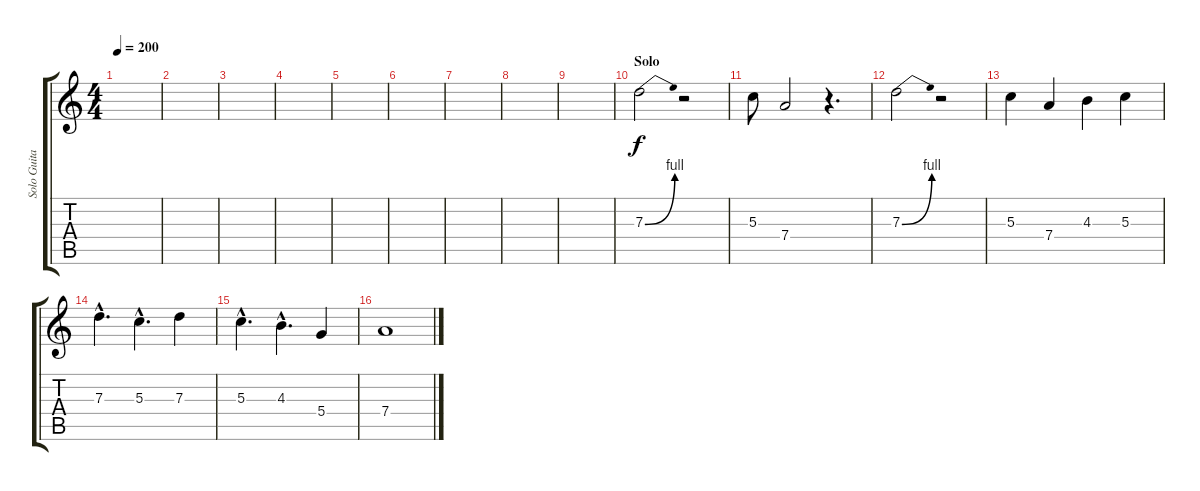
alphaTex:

\track ("Solo Guitar" "Solo Guita") {instrument overdrivenguitar}
\staff {score tabs}
\tuning (E4 B3 G3 D3 A2 E2) {hide}
\ts (4 4)
\tempo 200
\clef g2
\ks c
|
|
|
|
|
|
|
|
|
\section ("" "Solo ")
7.3{be (bend 0 0 60 4)}.2{volume 9} r.2 |
5.3.8 7.4.2 r.4{d} |
7.3{be (bend 0 0 60 4)}.2 r.2 |
5.3.4{volume 11} 7.4.4 4.3.4 5.3.4 |
7.3{hac}.4{d} 5.3{hac}.4{d} 7.3.4 |
5.3{hac}.4{d} 4.3{hac}.4{d} 5.4.4 |
7.4.1
